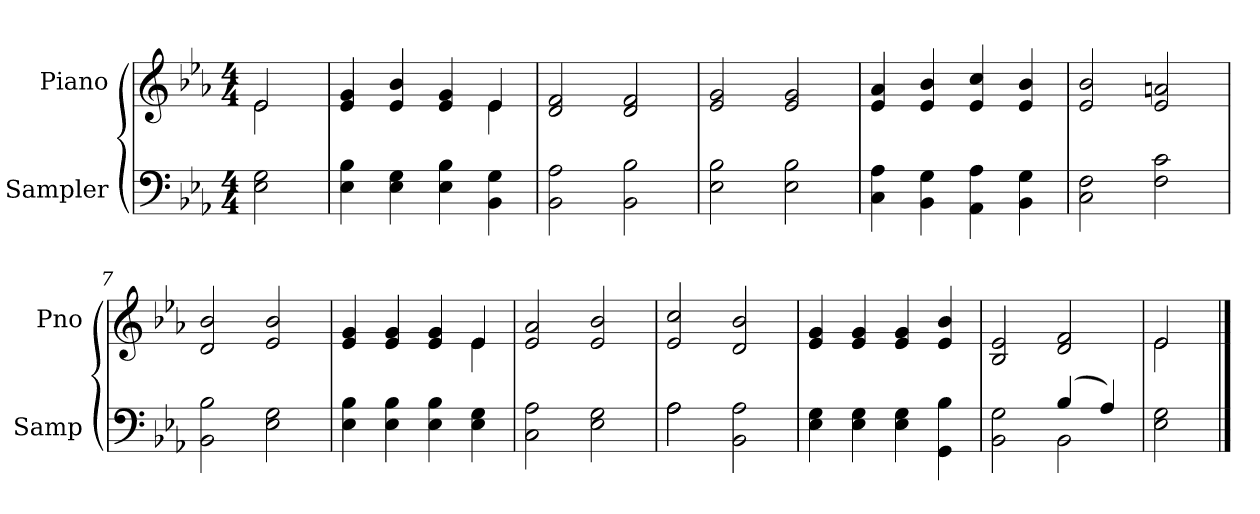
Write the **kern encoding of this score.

**kern	**kern
*part2	*part1
*staff2	*staff1
*I"Sampler	*I"Piano
*I'Samp	*I'Pno
*clefF4	*clefG2
*k[b-e-a-]	*k[b-e-a-]
*E-:	*E-:
*M4/4	*M4/4
=1	=1
*	*^
2E- 2G	2e-/	2e-
=2	=2	=2
4E- 4B-	4e- 4g	2.ryy
4E- 4G	4e- 4b-	.
4E- 4B-	4e- 4g	.
4BB- 4G	4e-/	4e-
*	*v	*v
=3	=3
2BB- 2A-	2d 2f
2BB- 2B-	2d 2f
=4	=4
2E- 2B-	2e- 2g
2E- 2B-	2e- 2g
=5	=5
4C 4A-	4e- 4a-
4BB- 4G	4e- 4b-
4AA- 4A-	4e- 4cc
4BB- 4G	4e- 4b-
=6	=6
2C 2F	2e- 2b-
2F 2c	2e- 2an
=7	=7
2BB- 2B-	2d 2b-
2E- 2G	2e- 2b-
=8	=8
*	*^
4E- 4B-	4e- 4g	2.ryy
4E- 4B-	4e- 4g	.
4E- 4B-	4e- 4g	.
4E- 4G	4e-/	4e-
*	*v	*v
=9	=9
2C 2A-	2e- 2a-
2E- 2G	2e- 2b-
=10	=10
*^	*
2A-\	2A-	2e- 2cc
2BB- 2A-	2ryy	2d 2b-
*v	*v	*
=11	=11
4E- 4G	4e- 4g
4E- 4G	4e- 4g
4E- 4G	4e- 4g
4GG 4B-	4e- 4b-
=12	=12
*^	*
2BB- 2G	2ryy	2B- 2e-
(4B-/	2BB-	2d 2f
4A-/)	.	.
*v	*v	*
=13	=13
*	*^
2E- 2G	2e-/	2e-
*	*v	*v
==	==
*-	*-
